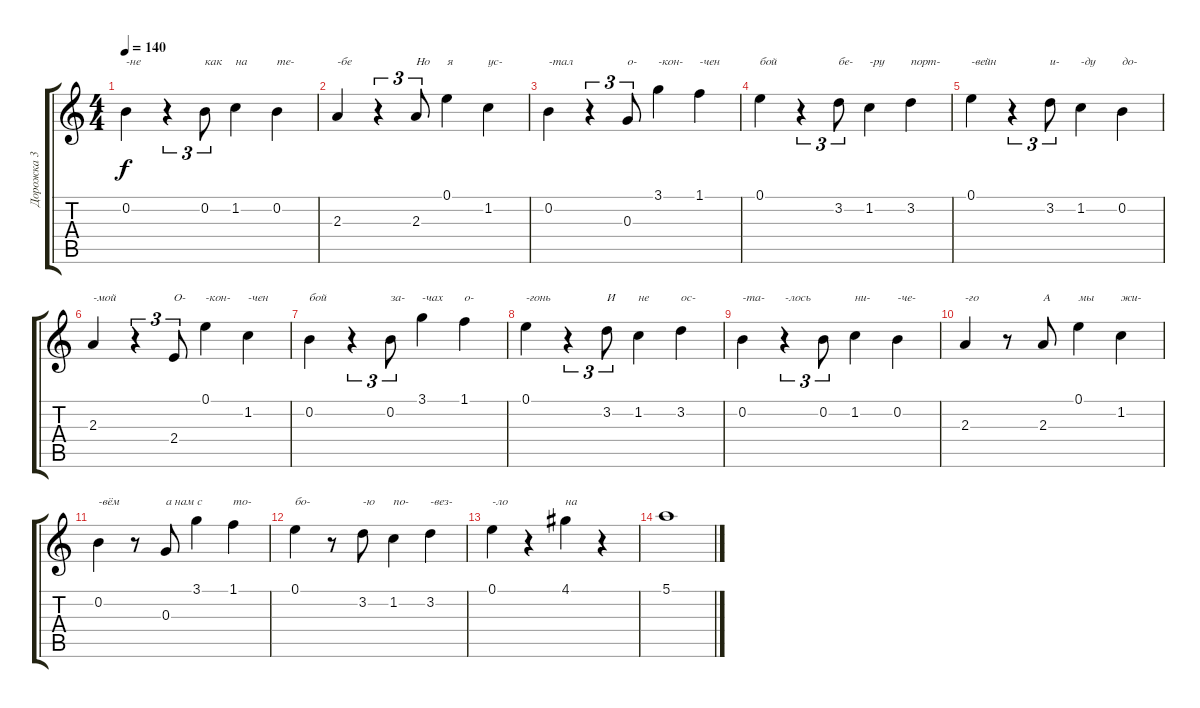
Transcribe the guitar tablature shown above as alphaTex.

\track ("Дорожка 3" "Дорожка 3") {instrument acousticguitarnylon}
\staff {score tabs}
\tuning (E4 B3 G3 D3 A2 E2) {hide}
\ts (4 4)
\tempo 140
\clef g2
\ks c
0.2.4{txt "-не" dy f} r.4{tu (3 2)} 0.2.8{tu (3 2) txt "как"} 1.2.4{txt "на"} 0.2.4{txt "те-"} |
2.3.4{txt "-бе"} r.4{tu (3 2)} 2.3.8{tu (3 2) txt "Но"} 0.1.4{txt "я"} 1.2.4{txt "ус-"} |
0.2.4{txt "-тал"} r.4{tu (3 2)} 0.3.8{tu (3 2) txt "о-"} 3.1.4{txt "-кон-"} 1.1.4{txt "-чен"} |
0.1.4{txt "бой"} r.4{tu (3 2)} 3.2.8{tu (3 2) txt "бе-"} 1.2.4{txt "-ру"} 3.2.4{txt "порт-"} |
0.1.4{txt "-вейн"} r.4{tu (3 2)} 3.2.8{tu (3 2) txt "и-"} 1.2.4{txt "-ду"} 0.2.4{txt "до-"} |
2.3.4{txt "-мой"} r.4{tu (3 2)} 2.4.8{tu (3 2) txt "О-"} 0.1.4{txt "-кон-"} 1.2.4{txt "-чен"} |
0.2.4{txt "бой"} r.4{tu (3 2)} 0.2.8{tu (3 2) txt "за-"} 3.1.4{txt "-чах"} 1.1.4{txt "о-"} |
0.1.4{txt "-гонь"} r.4{tu (3 2)} 3.2.8{tu (3 2) txt "И"} 1.2.4{txt "не"} 3.2.4{txt "ос-"} |
0.2.4{txt "-та-"} r.4{tu (3 2) txt "-лось"} 0.2.8{tu (3 2)} 1.2.4{txt "ни-"} 0.2.4{txt "-че-"} |
2.3.4{txt "-го"} r.8 2.3.8{txt "А"} 0.1.4{txt "мы"} 1.2.4{txt "жи-"} |
0.2.4{txt "-вём"} r.8 0.3.8{txt "а нам с"} 3.1.4 1.1.4{txt "то-"} |
0.1.4{txt "бо-"} r.8 3.2.8{txt "-ю"} 1.2.4{txt "по-"} 3.2.4{txt "-вез-"} |
0.1.4{txt "-ло"} r.4 4.1.4{txt "на"} r.4 |
5.1.1
